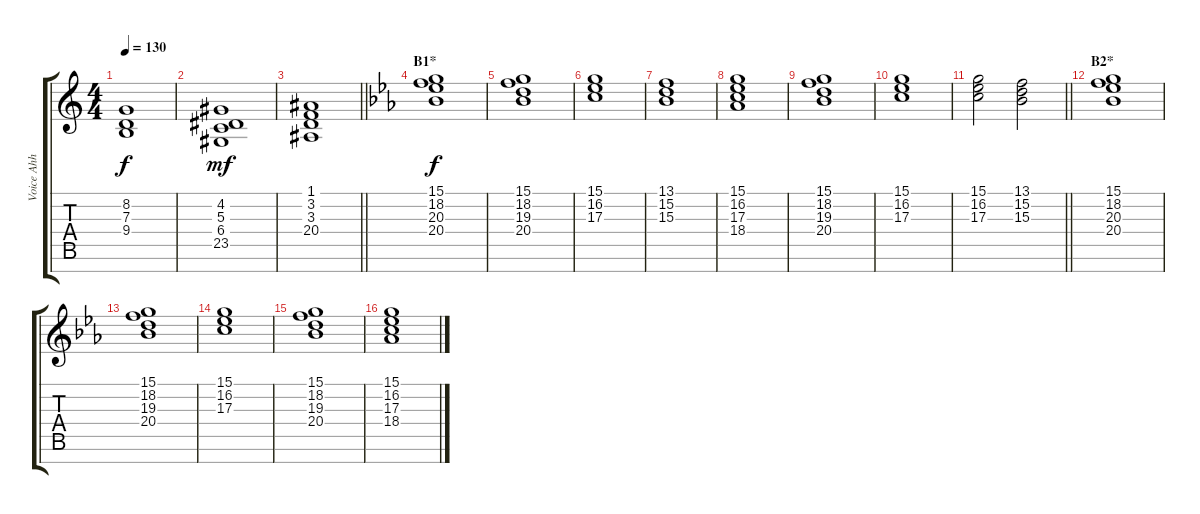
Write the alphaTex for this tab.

\track ("Voice Ahh & Brightness " "Voice Ahh ") {instrument fx7echoes}
\staff {score tabs}
\tuning (E4 B3 G3 D3 A2 E2 B1) {hide}
\ts (4 4)
\tempo 130
\clef g2
\ks c
(8.2 7.3 9.4).1{dy f} |
(4.2 5.3 6.4 23.5).1{dy mf} |
\barLineRight lightlight
(1.1 3.2 3.3 20.4).1 |
\section ("" "B1*")
\ks eb
(15.1 18.2 20.3 20.4).1{dy f volume 10 instrument fx5brightness} |
(15.1 18.2 19.3 20.4).1 |
(15.1 16.2 17.3).1 |
(13.1 15.2 15.3).1 |
(15.1 16.2 17.3 18.4).1 |
(15.1 18.2 19.3 20.4).1 |
(15.1 16.2 17.3).1 |
\barLineRight lightlight
(15.1 16.2 17.3).2 (13.1 15.2 15.3).2 |
\section ("" "B2*")
(15.1 18.2 20.3 20.4).1 |
(15.1 18.2 19.3 20.4).1 |
(15.1 16.2 17.3).1 |
(15.1 18.2 19.3 20.4).1 |
(15.1 16.2 17.3 18.4).1
